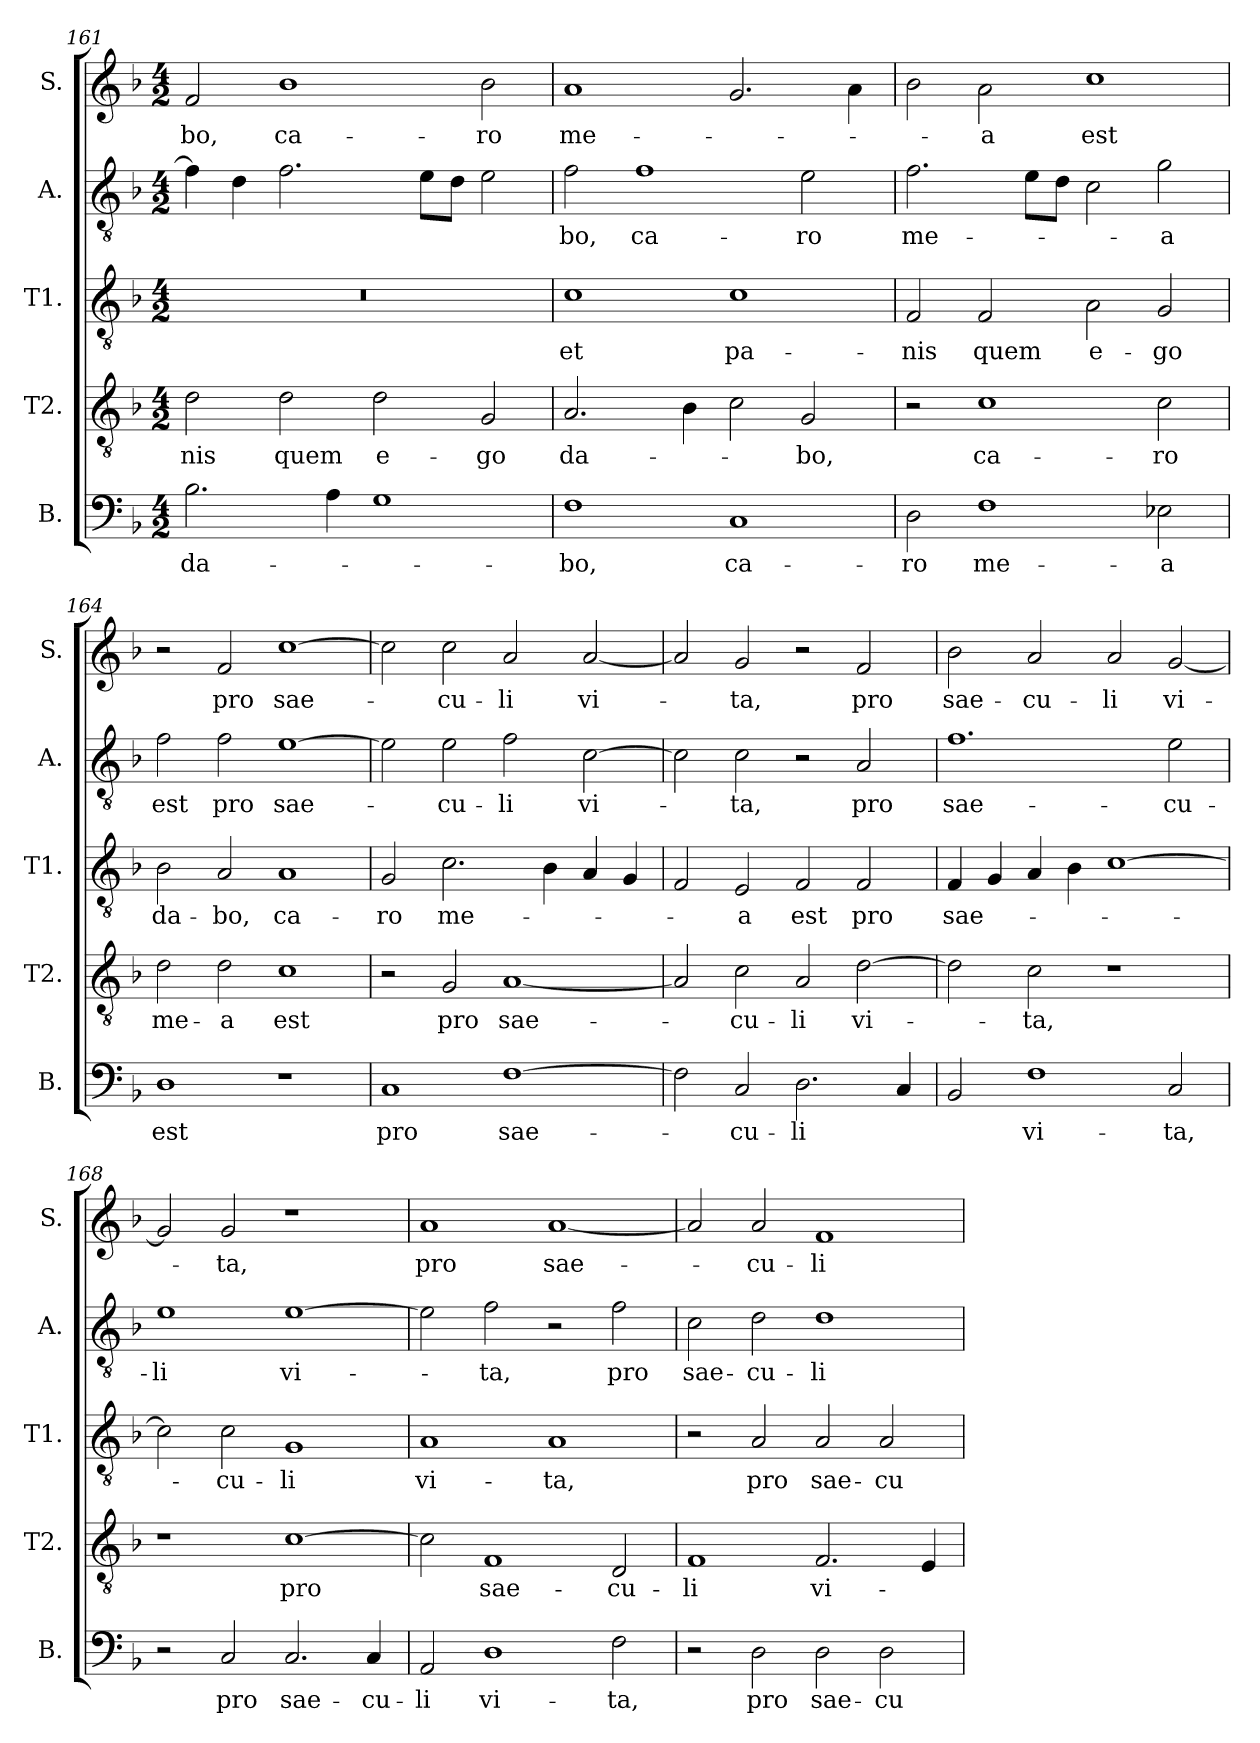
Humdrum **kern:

**kern	**text	**kern	**text	**kern	**text	**kern	**text	**kern	**text
*part5	*part5	*part4	*part4	*part3	*part3	*part2	*part2	*part1	*part1
*staff5	*staff5	*staff4	*staff4	*staff3	*staff3	*staff2	*staff2	*staff1	*staff1
*I"B.	*	*I"T2.	*	*I"T1.	*	*I"A.	*	*I"S.	*
*I'B.	*	*I'T2.	*	*I'T1.	*	*I'A.	*	*I'S.	*
*clefF4	*	*clefGv2	*	*clefGv2	*	*clefGv2	*	*clefG2	*
*k[b-]	*	*k[b-]	*	*k[b-]	*	*k[b-]	*	*k[b-]	*
*F:	*	*F:	*	*F:	*	*F:	*	*F:	*
*M4/2	*	*M4/2	*	*M4/2	*	*M4/2	*	*M4/2	*
=161	=161	=161	=161	=161	=161	=161	=161	=161	=161
2.B-\	da-	2d\	-nis	0r	.	4f\]	.	2f/	-bo,
.	.	.	.	.	.	4d\	.	.	.
.	.	2d\	quem	.	.	2.f\	.	1b-	ca-
4A\	.	.	.	.	.	.	.	.	.
1G	.	2d\	e-	.	.	.	.	.	.
.	.	.	.	.	.	8e\L	.	.	.
.	.	.	.	.	.	8d\J	.	.	.
.	.	2G/	-go	.	.	2e\	.	2b-\	-ro
!!LO:PB:g=z
=162	=162	=162	=162	=162	=162	=162	=162	=162	=162
1F	-bo,	2.A/	da-	1c	et	2f\	-bo,	1a	me-
.	.	.	.	.	.	1f	ca-	.	.
.	.	4B-\	.	.	.	.	.	.	.
1C	ca-	2c\	.	1c	pa-	.	.	2.g/	.
.	.	2G/	-bo,	.	.	2e\	-ro	.	.
.	.	.	.	.	.	.	.	4a\	.
=163	=163	=163	=163	=163	=163	=163	=163	=163	=163
2D\	-ro	2r	.	2F/	-nis	2.f\	me-	2b-\	.
1F	me-	1c	ca-	2F/	quem	.	.	2a\	-a
.	.	.	.	.	.	8e\L	.	.	.
.	.	.	.	.	.	8d\J	.	.	.
.	.	.	.	2A\	e-	2c\	.	1cc	est
2E-X\	-a	2c\	-ro	2G/	-go	2g\	-a	.	.
=164	=164	=164	=164	=164	=164	=164	=164	=164	=164
1D	est	2d\	me-	2B-\	da-	2f\	est	2r	.
.	.	2d\	-a	2A/	-bo,	2f\	pro	2f/	pro
1r	.	1c	est	1A	ca-	[1e	sae-	[1cc	sae-
=165	=165	=165	=165	=165	=165	=165	=165	=165	=165
1C	pro	2r	.	2G/	-ro	2e\]	.	2cc\]	.
.	.	2G/	pro	2.c\	me-	2e\	-cu-	2cc\	-cu-
[1F	sae-	[1A	sae-	.	.	2f\	-li	2a/	-li
.	.	.	.	4B-\	.	.	.	.	.
.	.	.	.	4A/	.	[2c\	vi-	[2a/	vi-
.	.	.	.	4G/	.	.	.	.	.
!!LO:LB:g=z
=166	=166	=166	=166	=166	=166	=166	=166	=166	=166
2F\]	.	2A/]	.	2F/	.	2c\]	.	2a/]	.
2C/	-cu-	2c\	-cu-	2E/	-a	2c\	-ta,	2g/	-ta,
2.D\	-li	2A/	-li	2F/	est	2r	.	2r	.
.	.	[2d\	vi-	2F/	pro	2A/	pro	2f/	pro
4C/	.	.	.	.	.	.	.	.	.
=167	=167	=167	=167	=167	=167	=167	=167	=167	=167
2BB-/	.	2d\]	.	4F/	sae-	1.f	sae-	2b-\	sae-
.	.	.	.	4G/	.	.	.	.	.
1F	vi-	2c\	-ta,	4A/	.	.	.	2a/	-cu-
.	.	.	.	4B-\	.	.	.	.	.
.	.	1r	.	[1c	.	.	.	2a/	-li
2C/	-ta,	.	.	.	.	2e\	-cu-	[2g/	vi-
=168	=168	=168	=168	=168	=168	=168	=168	=168	=168
2r	.	1r	.	2c\]	.	1e	-li	2g/]	.
2C/	pro	.	.	2c\	-cu-	.	.	2g/	-ta,
2.C/	sae-	[1c	pro	1G	-li	[1e	vi-	1r	.
4C/	-cu-	.	.	.	.	.	.	.	.
=169	=169	=169	=169	=169	=169	=169	=169	=169	=169
2AA/	-li	2c\]	.	1A	vi-	2e\]	.	1a	pro
1D	vi-	1F	sae-	.	.	2f\	-ta,	.	.
.	.	.	.	1A	-ta,	2r	.	[1a	sae-
2F\	-ta,	2D/	-cu-	.	.	2f\	pro	.	.
=170	=170	=170	=170	=170	=170	=170	=170	=170	=170
2r	.	1F	-li	2r	.	2c\	sae-	2a/]	.
2D\	pro	.	.	2A/	pro	2d\	-cu-	2a/	-cu-
2D\	sae-	2.F/	vi-	2A/	sae-	1d	-li	1f	-li
2D\	-cu-	.	.	2A/	-cu-	.	.	.	.
.	.	4E/	.	.	.	.	.	.	.
=	=	=	=	=	=	=	=	=	=
*-	*-	*-	*-	*-	*-	*-	*-	*-	*-
